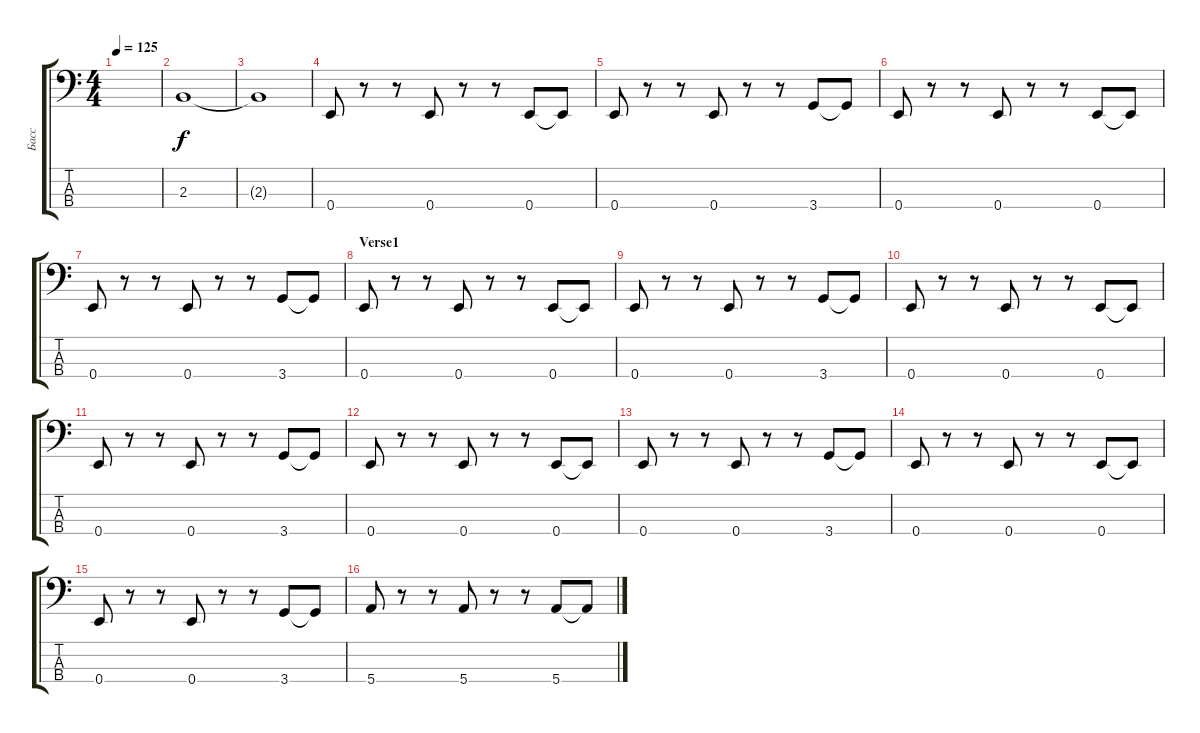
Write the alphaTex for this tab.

\track ("Басс" "Басс") {instrument electricbasspick}
\staff {score tabs}
\tuning (G2 D2 A1 E1) {hide}
\ts (4 4)
\tempo 125
\clef f4
\ks c
|
2.3.1 |
2.3{t}.1 |
0.4.8 r.8 r.8 0.4.8 r.8 r.8 0.4.8 0.4{t}.8 |
0.4.8 r.8 r.8 0.4.8 r.8 r.8 3.4.8 3.4{t}.8 |
0.4.8 r.8 r.8 0.4.8 r.8 r.8 0.4.8 0.4{t}.8 |
0.4.8 r.8 r.8 0.4.8 r.8 r.8 3.4.8 3.4{t}.8 |
\section ("" "Verse1")
0.4.8 r.8 r.8 0.4.8 r.8 r.8 0.4.8 0.4{t}.8 |
0.4.8 r.8 r.8 0.4.8 r.8 r.8 3.4.8 3.4{t}.8 |
0.4.8 r.8 r.8 0.4.8 r.8 r.8 0.4.8 0.4{t}.8 |
0.4.8 r.8 r.8 0.4.8 r.8 r.8 3.4.8 3.4{t}.8 |
0.4.8 r.8 r.8 0.4.8 r.8 r.8 0.4.8 0.4{t}.8 |
0.4.8 r.8 r.8 0.4.8 r.8 r.8 3.4.8 3.4{t}.8 |
0.4.8 r.8 r.8 0.4.8 r.8 r.8 0.4.8 0.4{t}.8 |
0.4.8 r.8 r.8 0.4.8 r.8 r.8 3.4.8 3.4{t}.8 |
5.4.8 r.8 r.8 5.4.8 r.8 r.8 5.4.8 5.4{t}.8
